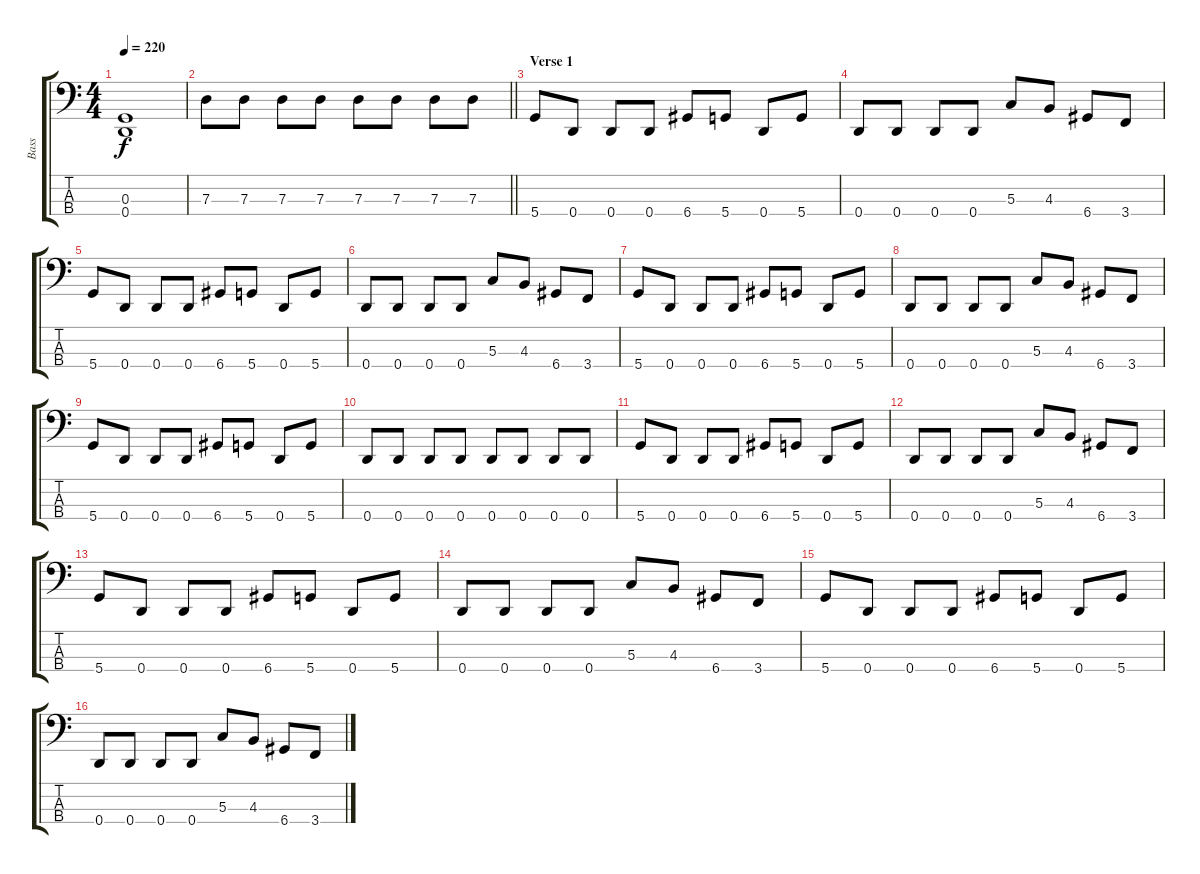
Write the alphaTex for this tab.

\track ("Bass" "Bass") {instrument electricbassfinger}
\staff {score tabs}
\tuning (F2 C2 G1 D1) {hide}
\ts (4 4)
\tempo 220
\clef f4
\ks c
(0.3{t} 0.4{t}).1{dy f} |
\barLineRight lightlight
7.3.8 7.3.8 7.3.8 7.3.8 7.3.8 7.3.8 7.3.8 7.3.8 |
\section ("" "Verse 1")
5.4.8 0.4.8 0.4.8 0.4.8 6.4.8 5.4.8 0.4.8 5.4.8 |
0.4.8 0.4.8 0.4.8 0.4.8 5.3.8 4.3.8 6.4.8 3.4.8 |
5.4.8 0.4.8 0.4.8 0.4.8 6.4.8 5.4.8 0.4.8 5.4.8 |
0.4.8 0.4.8 0.4.8 0.4.8 5.3.8 4.3.8 6.4.8 3.4.8 |
5.4.8 0.4.8 0.4.8 0.4.8 6.4.8 5.4.8 0.4.8 5.4.8 |
0.4.8 0.4.8 0.4.8 0.4.8 5.3.8 4.3.8 6.4.8 3.4.8 |
5.4.8 0.4.8 0.4.8 0.4.8 6.4.8 5.4.8 0.4.8 5.4.8 |
0.4.8 0.4.8 0.4.8 0.4.8 0.4.8 0.4.8 0.4.8 0.4.8 |
5.4.8 0.4.8 0.4.8 0.4.8 6.4.8 5.4.8 0.4.8 5.4.8 |
0.4.8 0.4.8 0.4.8 0.4.8 5.3.8 4.3.8 6.4.8 3.4.8 |
5.4.8 0.4.8 0.4.8 0.4.8 6.4.8 5.4.8 0.4.8 5.4.8 |
0.4.8 0.4.8 0.4.8 0.4.8 5.3.8 4.3.8 6.4.8 3.4.8 |
5.4.8 0.4.8 0.4.8 0.4.8 6.4.8 5.4.8 0.4.8 5.4.8 |
0.4.8 0.4.8 0.4.8 0.4.8 5.3.8 4.3.8 6.4.8 3.4.8
